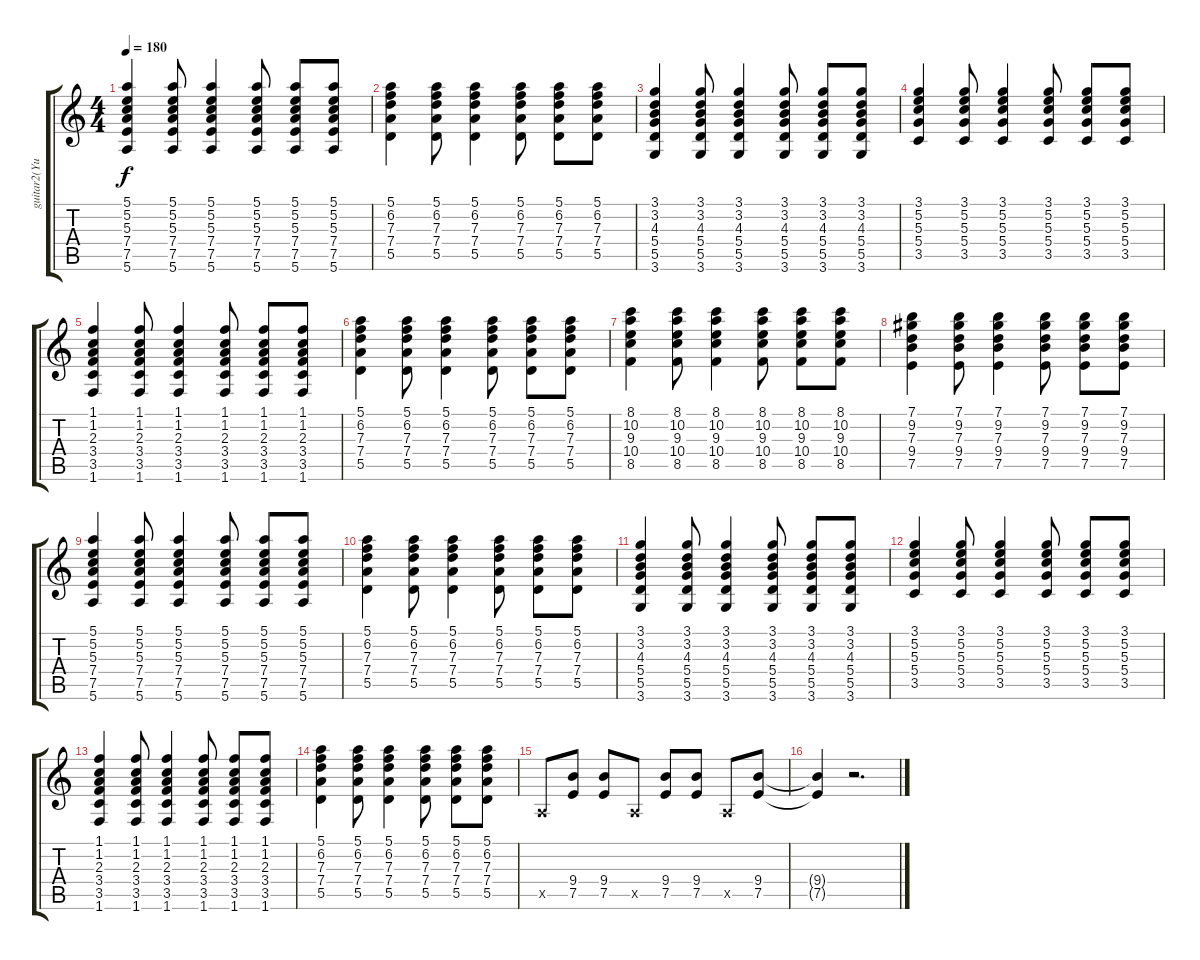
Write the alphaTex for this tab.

\track ("guitar2(Yui)" "guitar2(Yu") {instrument overdrivenguitar}
\staff {score tabs}
\tuning (E4 B3 G3 D3 A2 E2) {hide}
\ts (4 4)
\tempo 180
\clef g2
\ks c
(5.1 5.2 5.3 7.4 7.5 5.6).4{dy f} (5.1 5.2 5.3 7.4 7.5 5.6).8 (5.1 5.2 5.3 7.4 7.5 5.6).4 (5.1 5.2 5.3 7.4 7.5 5.6).8 (5.1 5.2 5.3 7.4 7.5 5.6).8 (5.1 5.2 5.3 7.4 7.5 5.6).8 |
(5.1 6.2 7.3 7.4 5.5).4 (5.1 6.2 7.3 7.4 5.5).8 (5.1 6.2 7.3 7.4 5.5).4 (5.1 6.2 7.3 7.4 5.5).8 (5.1 6.2 7.3 7.4 5.5).8 (5.1 6.2 7.3 7.4 5.5).8 |
(3.1 3.2 4.3 5.4 5.5 3.6).4 (3.1 3.2 4.3 5.4 5.5 3.6).8 (3.1 3.2 4.3 5.4 5.5 3.6).4 (3.1 3.2 4.3 5.4 5.5 3.6).8 (3.1 3.2 4.3 5.4 5.5 3.6).8 (3.1 3.2 4.3 5.4 5.5 3.6).8 |
(3.1 5.2 5.3 5.4 3.5).4 (3.1 5.2 5.3 5.4 3.5).8 (3.1 5.2 5.3 5.4 3.5).4 (3.1 5.2 5.3 5.4 3.5).8 (3.1 5.2 5.3 5.4 3.5).8 (3.1 5.2 5.3 5.4 3.5).8 |
(1.1 1.2 2.3 3.4 3.5 1.6).4 (1.1 1.2 2.3 3.4 3.5 1.6).8 (1.1 1.2 2.3 3.4 3.5 1.6).4 (1.1 1.2 2.3 3.4 3.5 1.6).8 (1.1 1.2 2.3 3.4 3.5 1.6).8 (1.1 1.2 2.3 3.4 3.5 1.6).8 |
(5.1 6.2 7.3 7.4 5.5).4 (5.1 6.2 7.3 7.4 5.5).8 (5.1 6.2 7.3 7.4 5.5).4 (5.1 6.2 7.3 7.4 5.5).8 (5.1 6.2 7.3 7.4 5.5).8 (5.1 6.2 7.3 7.4 5.5).8 |
(8.1 10.2 9.3 10.4 8.5).4 (8.1 10.2 9.3 10.4 8.5).8 (8.1 10.2 9.3 10.4 8.5).4 (8.1 10.2 9.3 10.4 8.5).8 (8.1 10.2 9.3 10.4 8.5).8 (8.1 10.2 9.3 10.4 8.5).8 |
(7.1 9.2 7.3 9.4 7.5).4 (7.1 9.2 7.3 9.4 7.5).8 (7.1 9.2 7.3 9.4 7.5).4 (7.1 9.2 7.3 9.4 7.5).8 (7.1 9.2 7.3 9.4 7.5).8 (7.1 9.2 7.3 9.4 7.5).8 |
(5.1 5.2 5.3 7.4 7.5 5.6).4 (5.1 5.2 5.3 7.4 7.5 5.6).8 (5.1 5.2 5.3 7.4 7.5 5.6).4 (5.1 5.2 5.3 7.4 7.5 5.6).8 (5.1 5.2 5.3 7.4 7.5 5.6).8 (5.1 5.2 5.3 7.4 7.5 5.6).8 |
(5.1 6.2 7.3 7.4 5.5).4 (5.1 6.2 7.3 7.4 5.5).8 (5.1 6.2 7.3 7.4 5.5).4 (5.1 6.2 7.3 7.4 5.5).8 (5.1 6.2 7.3 7.4 5.5).8 (5.1 6.2 7.3 7.4 5.5).8 |
(3.1 3.2 4.3 5.4 5.5 3.6).4 (3.1 3.2 4.3 5.4 5.5 3.6).8 (3.1 3.2 4.3 5.4 5.5 3.6).4 (3.1 3.2 4.3 5.4 5.5 3.6).8 (3.1 3.2 4.3 5.4 5.5 3.6).8 (3.1 3.2 4.3 5.4 5.5 3.6).8 |
(3.1 5.2 5.3 5.4 3.5).4 (3.1 5.2 5.3 5.4 3.5).8 (3.1 5.2 5.3 5.4 3.5).4 (3.1 5.2 5.3 5.4 3.5).8 (3.1 5.2 5.3 5.4 3.5).8 (3.1 5.2 5.3 5.4 3.5).8 |
(1.1 1.2 2.3 3.4 3.5 1.6).4 (1.1 1.2 2.3 3.4 3.5 1.6).8 (1.1 1.2 2.3 3.4 3.5 1.6).4 (1.1 1.2 2.3 3.4 3.5 1.6).8 (1.1 1.2 2.3 3.4 3.5 1.6).8 (1.1 1.2 2.3 3.4 3.5 1.6).8 |
(5.1 6.2 7.3 7.4 5.5).4 (5.1 6.2 7.3 7.4 5.5).8 (5.1 6.2 7.3 7.4 5.5).4 (5.1 6.2 7.3 7.4 5.5).8 (5.1 6.2 7.3 7.4 5.5).8 (5.1 6.2 7.3 7.4 5.5).8 |
0.5{x}.8 (9.4 7.5).8 (9.4 7.5).8 0.5{x}.8 (9.4 7.5).8 (9.4 7.5).8 0.5{x}.8 (9.4 7.5).8 |
(9.4{t} 7.5{t}).4 r.2{d}
